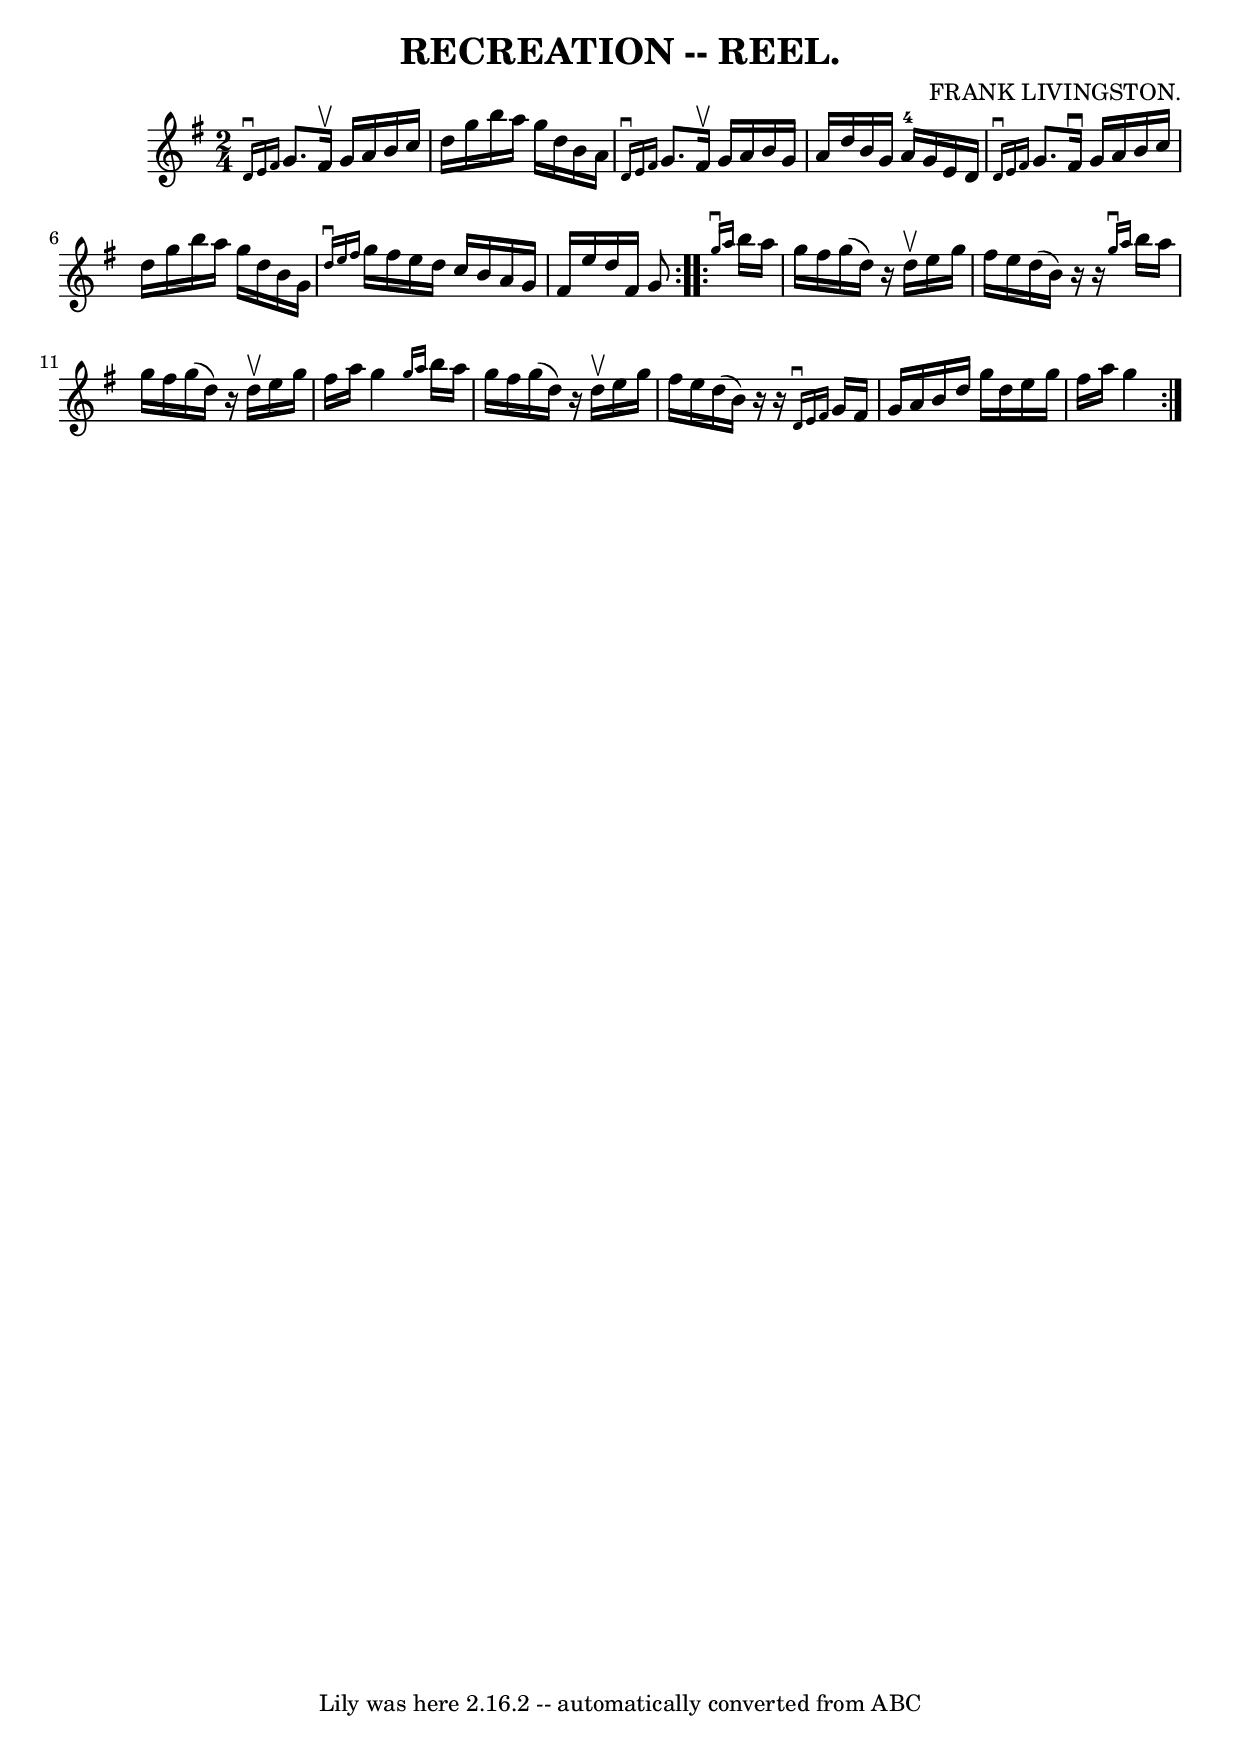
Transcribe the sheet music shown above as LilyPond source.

\version "2.7.40"
\include "Mammoth.ily"
\header {
	book = "Coles 43.4"
	composer = "FRANK LIVINGSTON."
	crossRefNumber = "1"
	footnotes = ""
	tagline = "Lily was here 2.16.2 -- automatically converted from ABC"
	title = "RECREATION -- REEL."
}
voicedefault =  {
\set Score.defaultBarType = "empty"

\repeat volta 2 {
\time 2/4 \key g \major   \grace { d'16^\downbow e'16 fis'16  } g'8. 
 fis'16^\upbow g'16 a'16 b'16 c''16  |
 d''16 g''16    
b''16 a''16 g''16 d''16 b'16 a'16  |
   \grace { d'16 
^\downbow e'16 fis'16  } g'8. fis'16^\upbow g'16 a'16 b'16   
 g'16  |
 a'16 d''16 b'16 g'16 a'16-4 g'16 e'16   
 d'16  |
     \grace { d'16^\downbow e'16 fis'16  } g'8.    
fis'16^\downbow g'16 a'16 b'16 c''16  |
 d''16 g''16    
b''16 a''16 g''16 d''16 b'16 g'16  |
   \grace { d''16 
^\downbow e''16 fis''16  } g''16 fis''16 e''16 d''16 c''16   
 b'16 a'16 g'16  |
 fis'16 e''16 d''16 fis'16 g'8    
}     \repeat volta 2 {   \grace { g''16^\downbow a''16  } b''16    
a''16 g''16 fis''16 g''16 (d''16)   r16 d''16^\upbow |
 
 e''16 g''16 fis''16 e''16 d''16 (b'16)   r16   r16 |
 
  \grace { g''16^\downbow a''16  } b''16 a''16 g''16 fis''16   
 g''16 (d''16)   r16 d''16^\upbow |
 e''16 g''16 fis''16 
 a''16 g''4  |
     \grace { g''16 a''16  } b''16 a''16   
 g''16 fis''16 g''16 (d''16)   r16 d''16^\upbow |
 e''16 
 g''16 fis''16 e''16 d''16 (b'16)   r16   r16 |
   
\grace { d'16^\downbow e'16 fis'16  } g'16 fis'16 g'16 a'16 
 b'16 d''16 g''16 d''16  |
 e''16 g''16 fis''16    
a''16 g''4  }   
}

\score{
    <<

	\context Staff="default"
	{
	    \voicedefault 
	}

    >>
	\layout {
	}
	\midi {}
}
